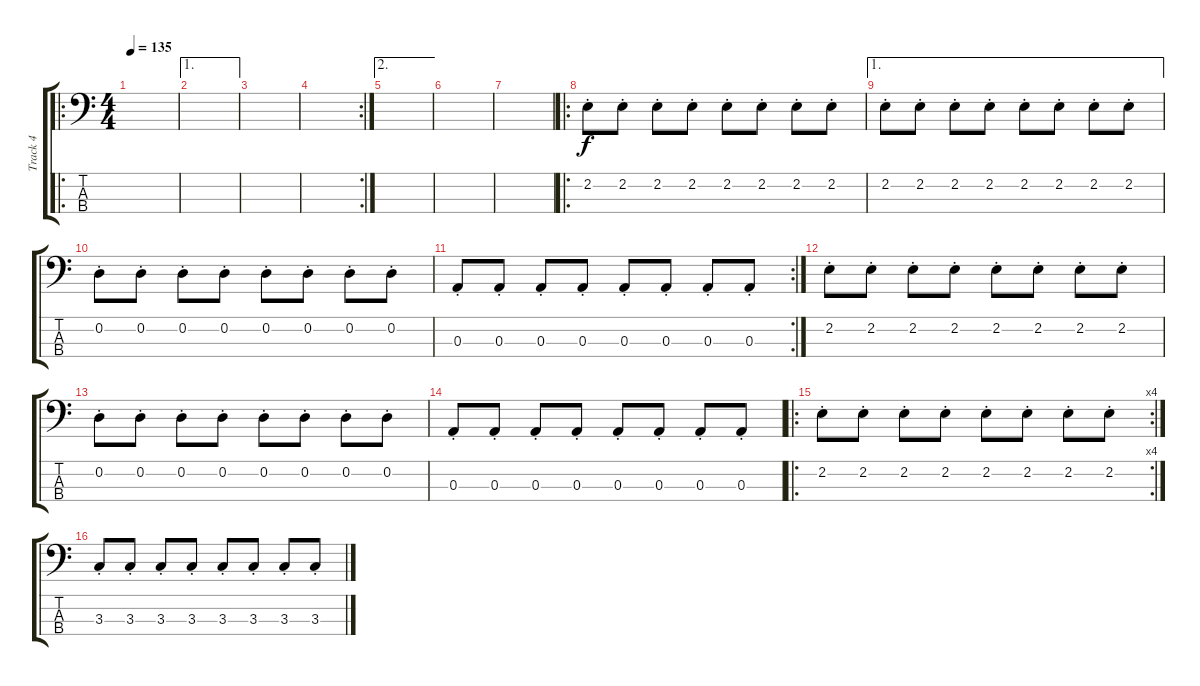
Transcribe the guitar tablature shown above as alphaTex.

\track ("Track 4" "Track 4") {instrument electricbasspick}
\staff {score tabs}
\tuning (G2 D2 A1 E1) {hide}
\ro
\ts (4 4)
\tempo 135
\clef f4
\ks c
|
\ae 1
|
|
\rc 2
|
\ae 2
|
|
|
\ro
2.2{st}.8{dy f} 2.2{st}.8 2.2{st}.8 2.2{st}.8 2.2{st}.8 2.2{st}.8 2.2{st}.8 2.2{st}.8 |
\ae 1
2.2{st}.8 2.2{st}.8 2.2{st}.8 2.2{st}.8 2.2{st}.8 2.2{st}.8 2.2{st}.8 2.2{st}.8 |
0.2{st}.8 0.2{st}.8 0.2{st}.8 0.2{st}.8 0.2{st}.8 0.2{st}.8 0.2{st}.8 0.2{st}.8 |
\rc 2
0.3{st}.8 0.3{st}.8 0.3{st}.8 0.3{st}.8 0.3{st}.8 0.3{st}.8 0.3{st}.8 0.3{st}.8 |
2.2{st}.8 2.2{st}.8 2.2{st}.8 2.2{st}.8 2.2{st}.8 2.2{st}.8 2.2{st}.8 2.2{st}.8 |
0.2{st}.8 0.2{st}.8 0.2{st}.8 0.2{st}.8 0.2{st}.8 0.2{st}.8 0.2{st}.8 0.2{st}.8 |
0.3{st}.8 0.3{st}.8 0.3{st}.8 0.3{st}.8 0.3{st}.8 0.3{st}.8 0.3{st}.8 0.3{st}.8 |
\ro
\rc 4
2.2{st}.8 2.2{st}.8 2.2{st}.8 2.2{st}.8 2.2{st}.8 2.2{st}.8 2.2{st}.8 2.2{st}.8 |
3.3{st}.8 3.3{st}.8 3.3{st}.8 3.3{st}.8 3.3{st}.8 3.3{st}.8 3.3{st}.8 3.3{st}.8
